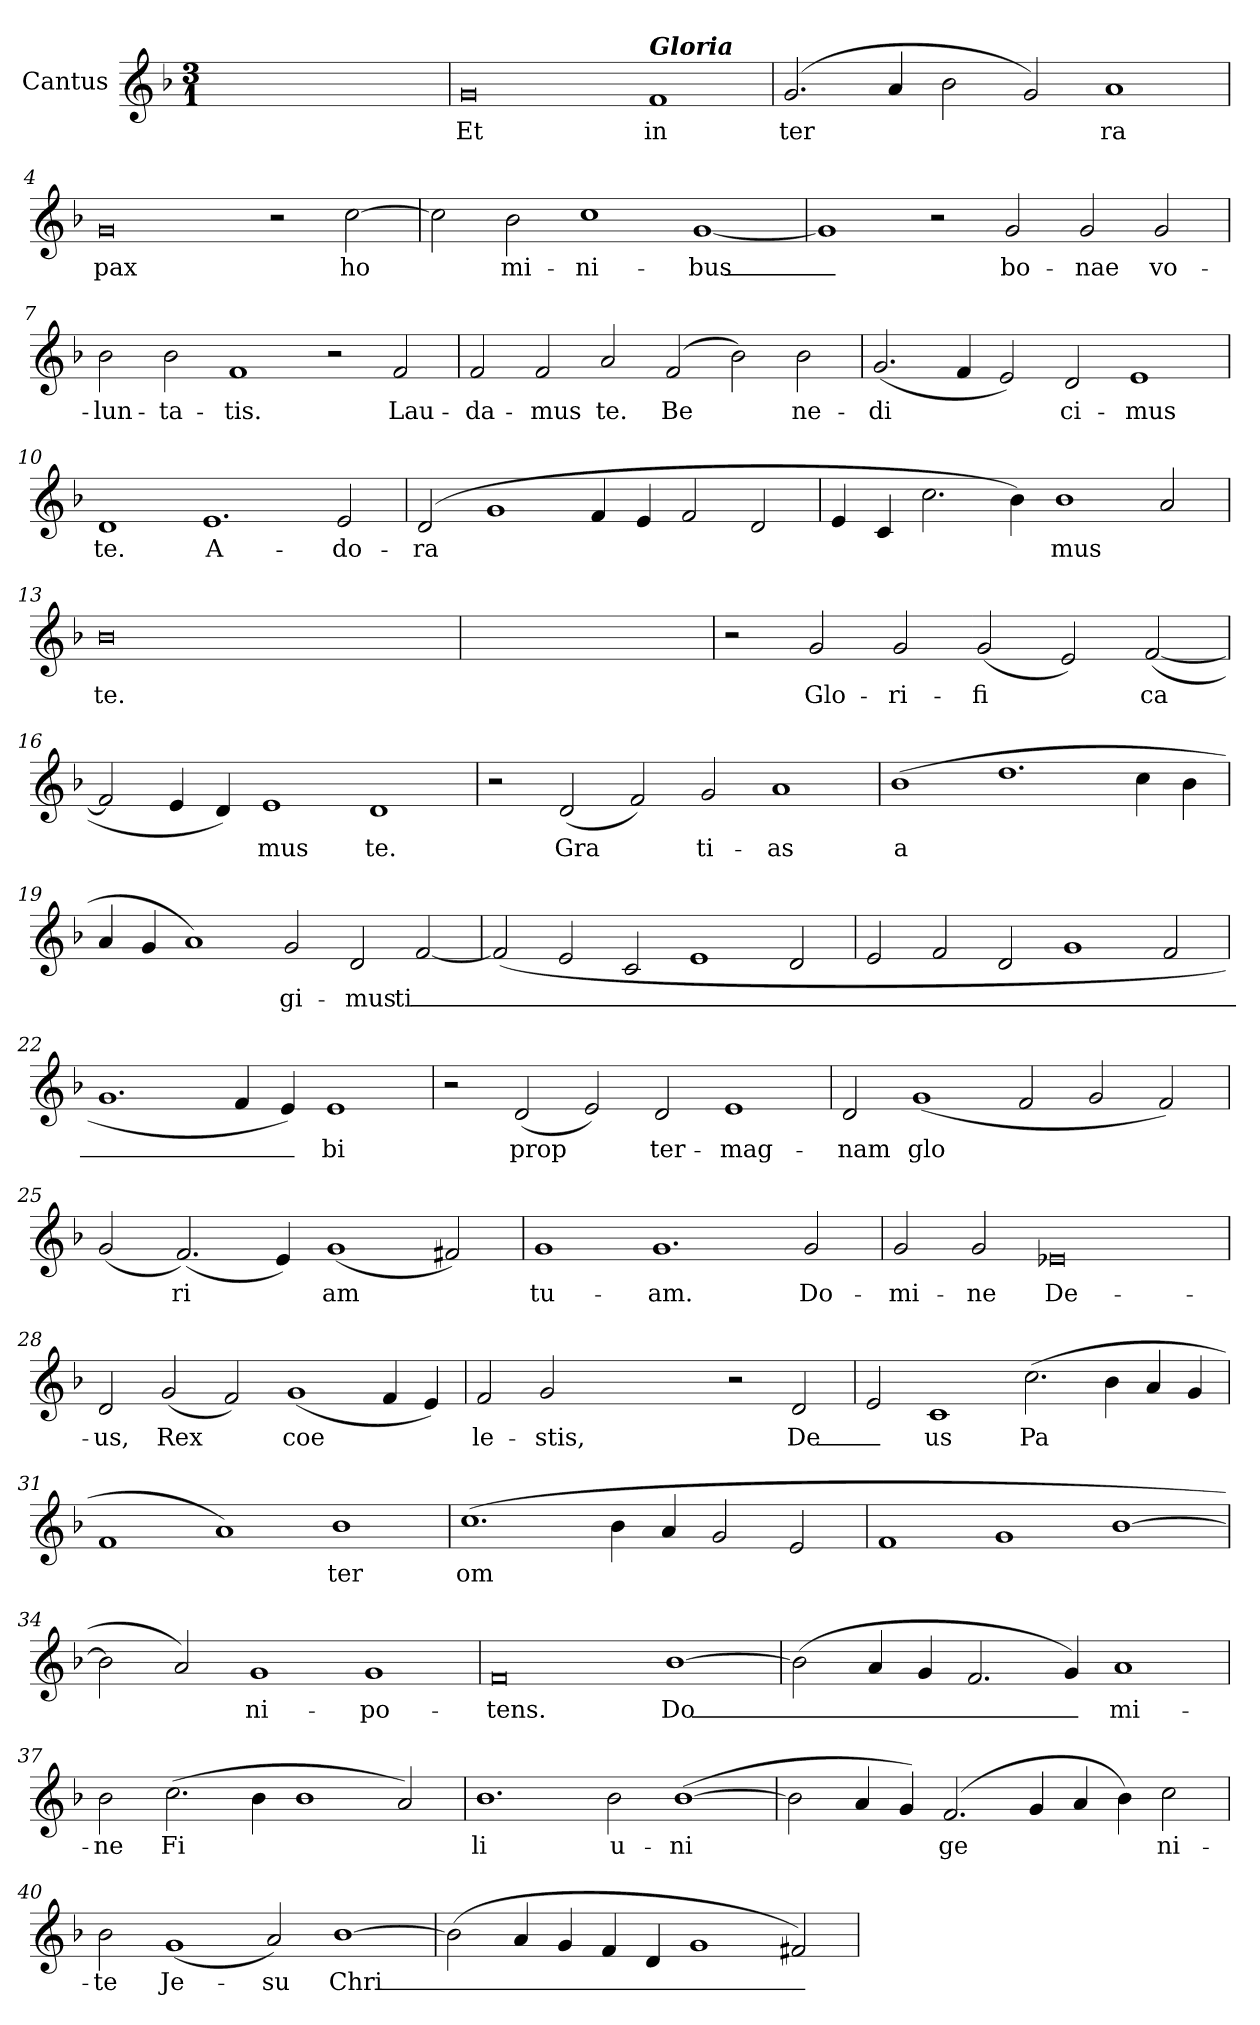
**kern	**text
*part1	*part1
*staff1	*staff1
*I"Cantus	*
*I'C	*
*clefG2	*
*k[b-]	*
*M3/1	*
=1	=1
0.ryy	.
=2	=2
!	!LO:LY:b
0g	Et
!LO:TX:a:Bi:t=Gloria	!
!	!LO:LY:b
1f	in
=3	=3
!	!LO:LY:b
(2.g/	ter
4a/	.
2b-\	.
2g/)	.
!	!LO:LY:b
1a	ra
=4	=4
!	!LO:LY:b
0g	pax
2r	.
!	!LO:LY:b
[2cc\	ho
!!LO:LB:g=z
=5	=5
2cc\]	.
!	!LO:LY:b
2b-\	mi-
!	!LO:LY:b
1cc	ni-
!	!LO:LY:b
[1g	bus_-
!!LO:LB:g=z
=6	=6
!	!LO:LY:b
1g]	_
2r	.
!	!LO:LY:b
2g/	bo-
!	!LO:LY:b
2g/	nae
!	!LO:LY:b
2g/	vo-
=7	=7
!	!LO:LY:b
2b-\	lun-
!	!LO:LY:b
2b-\	ta-
!	!LO:LY:b
1f	tis.
2r	.
!	!LO:LY:b
2f/	Lau-
=8	=8
!	!LO:LY:b
2f/	da-
!	!LO:LY:b
2f/	mus
!	!LO:LY:b
2a/	te.
!	!LO:LY:b
(2f/	Be
2b-\)	.
!	!LO:LY:b
2b-\	ne-
!!LO:LB:g=z
=9	=9
!	!LO:LY:b
(2.g/	di
4f/	.
2e/)	.
!	!LO:LY:b
2d/	ci-
!	!LO:LY:b
1e	mus
!!LO:LB:g=z
=10	=10
!	!LO:LY:b
1d	te.
!	!LO:LY:b
1.e	A-
!	!LO:LY:b
2e/	do-
=11	=11
!	!LO:LY:b
(2d/	ra
1g	.
4f/	.
4e/	.
2f/	.
2d/	.
=12	=12
4e/	.
4c/	.
2.cc\	.
4b-\)	.
!	!LO:LY:b
1b-	mus
2a/	.
!!LO:LB:g=z
=13	=13
!	!LO:LY:b
0b-	te.
2ryy	.
2ryy	.
=14	=14
0.ryy	.
!!LO:LB:g=z
=15	=15
2r	.
!	!LO:LY:b
2g/	Glo-
!	!LO:LY:b
2g/	ri-
!	!LO:LY:b
(2g/	fi
2e/)	.
!	!LO:LY:b
([2f/	ca
=16	=16
2f/]	.
4e/	.
4d/)	.
!	!LO:LY:b
1e	mus
!	!LO:LY:b
1d	te.
=17	=17
2r	.
!	!LO:LY:b
(2d/	Gra
2f/)	.
!	!LO:LY:b
2g/	ti-
!	!LO:LY:b
1a	as
!!LO:LB:g=z
=18	=18
!	!LO:LY:b
(1b-	a
1.dd	.
4cc\	.
4b-\	.
=19	=19
4a/	.
4g/	.
1a)	.
!	!LO:LY:b
2g/	gi-
!	!LO:LY:b
2d/	mus
!	!LO:LY:b
[2f/	ti_-
!!LO:LB:g=z
=20	=20
(2f/]	.
2e/	.
2c/	.
1e	.
2d/	.
=21	=21
2e/	.
2f/	.
2d/	.
1g	.
2f/	.
=22	=22
1.g	.
4f/	.
4e/)	.
!	!LO:LY:b
1e	bi
!!LO:LB:g=z
=23	=23
2r	.
!	!LO:LY:b
(2d/	prop
2e/)	.
!	!LO:LY:b
2d/	ter-
!	!LO:LY:b
1e	mag-
=24	=24
!	!LO:LY:b
2d/	nam
!	!LO:LY:b
(1g	glo
2f/	.
2g/	.
2f/)	.
!!LO:LB:g=z
=25	=25
!	!LO:LY:b
(2g/	_-
!	!LO:LY:b
(2.f/)	ri
4e/)	.
!	!LO:LY:b
(1g	am
2f#X/)	.
=26	=26
!	!LO:LY:b
1g	tu-
!	!LO:LY:b
1.g	am.
!	!LO:LY:b
2g/	Do-
=27	=27
!	!LO:LY:b
2g/	mi-
!	!LO:LY:b
2g/	ne
!	!LO:LY:b
0e-X	De-
=28	=28
!	!LO:LY:b
2d/	us,
!	!LO:LY:b
(2g/	Rex
2f/)	.
!	!LO:LY:b
(1g	coe
4f/	.
4e/)	.
!!LO:LB:g=z
=29	=29
!	!LO:LY:b
2f/	le-
!	!LO:LY:b
2g/	stis,
2ryy	.
2ryy	.
2r	.
!	!LO:LY:b
2d/	De_-
!!LO:PB:g=z
=30	=30
!	!LO:LY:b
2e/	_-
!	!LO:LY:b
1c	us
!	!LO:LY:b
(2.cc\	Pa
4b-\	.
4a/	.
4g/	.
=31	=31
1f	.
1a)	.
!	!LO:LY:b
1b-	ter
=32	=32
!	!LO:LY:b
(1.cc	om
4b-\	.
4a/	.
2g/	.
2e/	.
=33	=33
1f	.
1g	.
[1b-	.
!!LO:LB:g=z
=34	=34
2b-\]	.
2a/)	.
!	!LO:LY:b
1g	ni-
!	!LO:LY:b
1g	po-
=35	=35
!	!LO:LY:b
0f	tens.
!	!LO:LY:b
[1b-	Do_-
!!LO:LB:g=z
=36	=36
(2b-\]	.
4a/	.
4g/	.
2.f/	.
4g/)	.
!	!LO:LY:b
1a	mi-
=37	=37
!	!LO:LY:b
2b-\	ne
!	!LO:LY:b
(2.cc\	Fi
4b-\	.
1b-	.
2a/)	.
=38	=38
!	!LO:LY:b
1.b-	li
!	!LO:LY:b
2b-\	u-
!	!LO:LY:b
([1b-	ni
!!LO:LB:g=z
=39	=39
2b-\]	.
4a/	.
4g/)	.
!	!LO:LY:b
(2.f/	ge
4g/	.
4a/	.
4b-\)	.
!	!LO:LY:b
2cc\	ni-
=40	=40
!	!LO:LY:b
2b-\	te
!	!LO:LY:b
(1g	Je-
!	!LO:LY:b
2a/)	su
!	!LO:LY:b
[1b-	Chri_-
!!LO:LB:g=z
=41	=41
(2b-\]	.
4a/	.
4g/	.
4f/	.
4d/	.
1g	.
2f#X/)	.
=	=
*-	*-
